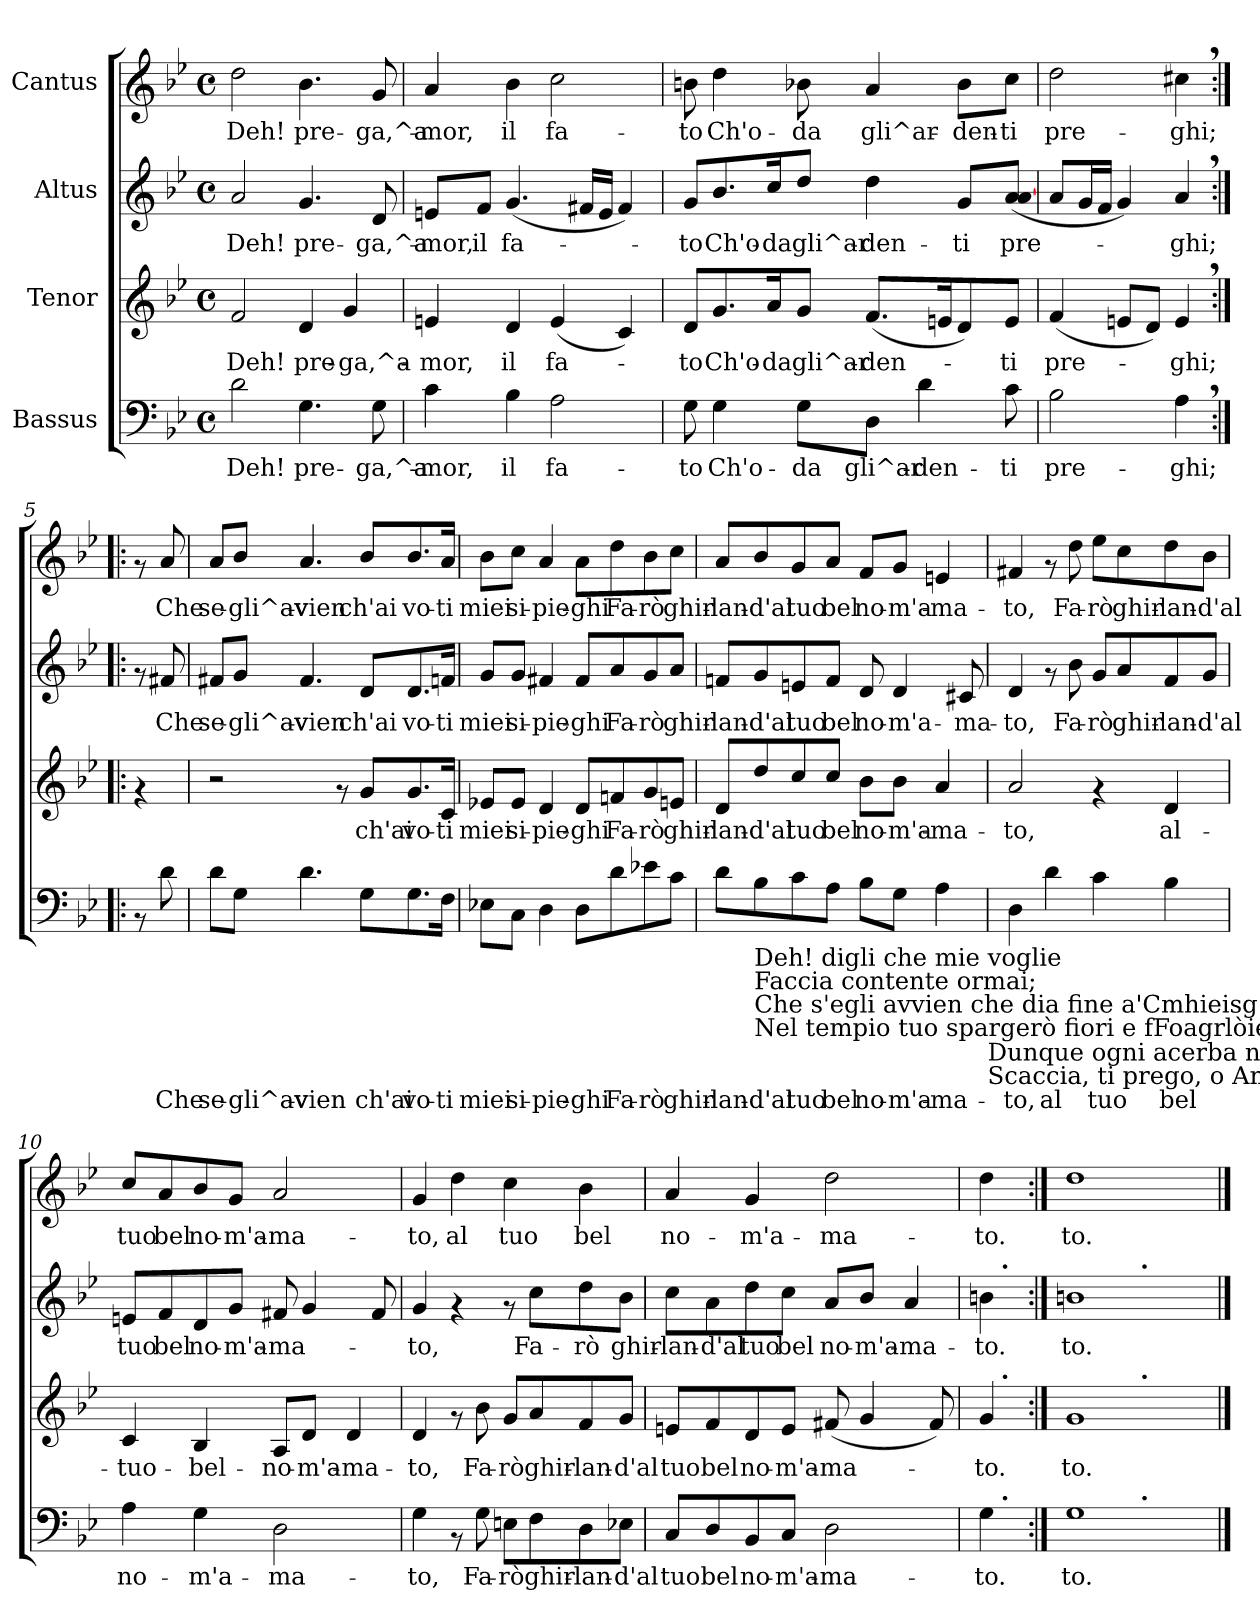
**kern	**text	**kern	**text	**kern	**text	**kern	**text
*part4	*part4	*part3	*part3	*part2	*part2	*part1	*part1
*staff4	*staff4	*staff3	*staff3	*staff2	*staff2	*staff1	*staff1
*I"Bassus	*	*I"Tenor	*	*I"Altus	*	*I"Cantus	*
*clefF4	*	*clefG2	*	*clefG2	*	*clefG2	*
*k[b-e-]	*	*k[b-e-]	*	*k[b-e-]	*	*k[b-e-]	*
*B-:	*	*B-:	*	*B-:	*	*B-:	*
*M4/4	*	*M4/4	*	*M4/4	*	*M4/4	*
*met(c)	*	*met(c)	*	*met(c)	*	*met(c)	*
=1	=1	=1	=1	=1	=1	=1	=1
!	!LO:LY:b	!	!LO:LY:b	!	!LO:LY:b	!	!LO:LY:b
2d\	Deh!	2f/	Deh!	2a/	Deh!	2dd\	Deh!
!	!LO:LY:b	!	!LO:LY:b	!	!LO:LY:b	!	!LO:LY:b
4.G\	pre-	4d/	pre-	4.g/	pre-	4.b-\	pre-
!	!	!	!LO:LY:b	!	!	!	!
.	.	4g/	-ga,^a-	.	.	.	.
!	!LO:LY:b	!	!	!	!LO:LY:b	!	!LO:LY:b
8G\	-ga,^a-	.	.	8d/	-ga,^a-	8g/	-ga,^a-
=2	=2	=2	=2	=2	=2	=2	=2
!	!LO:LY:b	!	!LO:LY:b	!	!LO:LY:b	!	!LO:LY:b
4c\	-mor,	4en/	-mor,	8en/L	-mor,	4a/	-mor,
!	!	!	!	!	!LO:LY:b	!	!
.	.	.	.	8f/J	il	.	.
!	!LO:LY:b	!	!LO:LY:b	!	!LO:LY:b	!	!LO:LY:b
4B-\	il	4d/	il	(<4.g/	fa-	4b-\	il
!	!LO:LY:b	!	!LO:LY:b	!	!	!	!LO:LY:b
2A\	fa-	(<4e/	fa-	.	.	2cc\	fa-
.	.	.	.	16f#X/LL	.	.	.
.	.	.	.	16e/JJ	.	.	.
.	.	4c/)	.	4f#/)	.	.	.
=3	=3	=3	=3	=3	=3	=3	=3
!	!LO:LY:b	!	!LO:LY:b	!	!LO:LY:b	!	!LO:LY:b
8G\	-to	8d/L	-to	8g/L	-to	8bn\	-to
!	!LO:LY:b	!	!LO:LY:b	!	!LO:LY:b	!	!LO:LY:b
4G\	Ch'o-	8.g/	Ch'o-	8.b-/	Ch'o-	4dd\	Ch'o-
!	!	!	!LO:LY:b	!	!LO:LY:b	!	!
.	.	16a/k	-da	16cc/k	-da	.	.
!	!LO:LY:b	!	!LO:LY:b	!	!LO:LY:b	!	!LO:LY:b
8G\L	-da	8g/J	gli^ar-	8dd/J	gli^ar-	8b-X\	-da
!	!LO:LY:b	!	!LO:LY:b	!	!LO:LY:b	!	!LO:LY:b
8D\J	gli^ar-	(<8.f/L	-den-	4dd\	-den-	4a/	gli^ar-
!	!LO:LY:b	!	!	!	!	!	!
4d\	-den-	.	.	.	.	.	.
.	.	16en/k	.	.	.	.	.
!	!	!	!	!	!LO:LY:b	!	!LO:LY:b
.	.	8d/)	.	8g/L	-ti	8b-\L	-den-
!	!LO:LY:b	!	!LO:LY:b	!	!LO:LY:b	!	!LO:LY:b
8c\	-ti	8e/J	-ti	(<8a/ [<8a/J	pre-	8cc\J	-ti
!!LO:LB:g=z
=4	=4	=4	=4	=4	=4	=4	=4
!	!LO:LY:b	!	!LO:LY:b	!	!	!	!LO:LY:b
2B-\	pre-	(<4f/	pre-	8a/L	.	2dd\	pre-
.	.	.	.	16g/L	.	.	.
.	.	.	.	16f/JJ	.	.	.
.	.	8en/L	.	4g/)	.	.	.
.	.	8d/J)	.	.	.	.	.
!	!LO:LY:b	!	!LO:LY:b	!	!LO:LY:b	!	!LO:LY:b
4A,<\	-ghi;	4e,>/	-ghi;	4a,>/	-ghi;	4cc#X,<\	-ghi;
=5:|!|:	=5:|!|:	=5:|!|:	=5:|!|:	=5:|!|:	=5:|!|:	=5:|!|:	=5:|!|:
8rAA	.	4rf	.	8rf	.	8rf	.
!	!LO:LY:b	!	!	!	!LO:LY:b	!	!LO:LY:b
8d\	Che	.	.	8f#X/	Che	8a/	Che
=6	=6	=6	=6	=6	=6	=6	=6
!	!LO:LY:b	!	!	!	!LO:LY:b	!	!LO:LY:b
8d\L	se-	2r	.	8f#X/L	se-	8a/L	se-
!	!LO:LY:b	!	!	!	!LO:LY:b	!	!LO:LY:b
8G\J	-gli^av-	.	.	8g/J	-gli^av-	8b-/J	-gli^av-
!	!LO:LY:b	!	!	!	!LO:LY:b	!	!LO:LY:b
4.d\	-vien	.	.	4.f#/	-vien	4.a/	-vien
.	.	8rf	.	.	.	.	.
!	!LO:LY:b	!	!LO:LY:b	!	!LO:LY:b	!	!LO:LY:b
8G\L	ch'ai	8g/L	ch'ai	8d/L	ch'ai	8b-/L	ch'ai
!	!LO:LY:b	!	!LO:LY:b	!	!LO:LY:b	!	!LO:LY:b
8.G\	vo-	8.g/	vo-	8.d/	vo-	8.b-/	vo-
!	!LO:LY:b	!	!LO:LY:b	!	!LO:LY:b	!	!LO:LY:b
16F\Jk	-ti	16c/Jk	-ti	16fn/Jk	-ti	16a/Jk	-ti
=7	=7	=7	=7	=7	=7	=7	=7
!	!LO:LY:b	!	!LO:LY:b	!	!LO:LY:b	!	!LO:LY:b
8E-X\L	miei	8e-X/L	miei	8g/L	miei	8b-\L	miei
!	!LO:LY:b	!	!LO:LY:b	!	!LO:LY:b	!	!LO:LY:b
8C\J	si-	8e-/J	si-	8g/J	si-	8cc\J	si-
!	!LO:LY:b	!	!LO:LY:b	!	!LO:LY:b	!	!LO:LY:b
4D\	-pie-	4d/	-pie-	4f#X/	-pie-	4a/	-pie-
!	!LO:LY:b	!	!LO:LY:b	!	!LO:LY:b	!	!LO:LY:b
8D\L	-ghi	8d/L	-ghi	8f#/L	-ghi	8a\L	-ghi
!	!LO:LY:b	!	!LO:LY:b	!	!LO:LY:b	!	!LO:LY:b
8d\	Fa-	8fn/	Fa-	8a/	Fa-	8dd\	Fa-
!	!LO:LY:b	!	!LO:LY:b	!	!LO:LY:b	!	!LO:LY:b
8e-X\	-rò	8g/	-rò	8g/	-rò	8b-\	-rò
!	!LO:LY:b	!	!LO:LY:b	!	!LO:LY:b	!	!LO:LY:b
8c\J	ghir-	8en/J	ghir-	8a/J	ghir-	8cc\J	ghir-
!!LO:PB:g=z
=8	=8	=8	=8	=8	=8	=8	=8
!	!LO:LY:b	!	!LO:LY:b	!	!LO:LY:b	!	!LO:LY:b
8d\L	-lan-	8d/L	-lan-	8fn/L	-lan-	8a/L	-lan-
!LO:TX:b:t=Deh! digli che mie voglie\nFaccia contente ormai;\nChe s'egli avvien che dia fine a'Cmhieisg'oupari la tua forza e'l tuo valore\nNel tempio tuo spargerò fiori e fFoagrlòies.aper che sei nunzio di gioia.	!	!	!	!	!	!	!
!	!LO:LY:b	!	!LO:LY:b	!	!LO:LY:b	!	!LO:LY:b
8B-\	-d'al	8dd/	-d'al	8g/	-d'al	8b-/	-d'al
!	!LO:LY:b	!	!LO:LY:b	!	!LO:LY:b	!	!LO:LY:b
8c\	tuo	8cc/	tuo	8en/	tuo	8g/	tuo
!	!LO:LY:b	!	!LO:LY:b	!	!LO:LY:b	!	!LO:LY:b
8A\J	bel	8cc/J	bel	8f/J	bel	8a/J	bel
!	!LO:LY:b	!	!LO:LY:b	!	!LO:LY:b	!	!LO:LY:b
8B-\L	no-	8b-\L	no-	8d/	no-	8f/L	no-
!	!LO:LY:b	!	!LO:LY:b	!	!LO:LY:b	!	!LO:LY:b
8G\J	-m'a-	8b-\J	-m'a-	4d/	-m'a-	8g/J	-m'a-
!	!LO:LY:b	!	!LO:LY:b	!	!	!	!LO:LY:b
4A\	-ma-	4a/	-ma-	.	.	4en/	-ma-
!	!	!	!	!	!LO:LY:b	!	!
.	.	.	.	8c#X/	-ma-	.	.
!LO:TX:b:t=Dunque ogni acerba noia\nScaccia, ti prego, o Amore,	!	!	!	!	!	!	!
=9	=9	=9	=9	=9	=9	=9	=9
!	!LO:LY:b	!	!LO:LY:b	!	!LO:LY:b	!	!LO:LY:b
4D\	-to,	2a/	-to,	4d/	-to,	4f#X/	-to,
!	!LO:LY:b	!	!	!	!	!	!
4d\	al	.	.	8rf	.	8rf	.
!	!	!	!	!	!LO:LY:b	!	!LO:LY:b
.	.	.	.	8b-\	Fa-	8dd\	Fa-
!	!LO:LY:b	!	!	!	!LO:LY:b	!	!LO:LY:b
4c\	tuo	4rf	.	8g/L	-rò	8ee-\L	-rò
!	!	!	!	!	!LO:LY:b	!	!LO:LY:b
.	.	.	.	8a/	ghir-	8cc\	ghir-
!	!LO:LY:b	!	!LO:LY:b	!	!LO:LY:b	!	!LO:LY:b
4B-\	bel	4d/	al-	8f/	-lan-	8dd\	-lan-
!	!	!	!	!	!LO:LY:b	!	!LO:LY:b
.	.	.	.	8g/J	-d'al	8b-\J	-d'al
=10	=10	=10	=10	=10	=10	=10	=10
!	!LO:LY:b	!	!LO:LY:b	!	!LO:LY:b	!	!LO:LY:b
4A\	no-	4c/	-tuo-	8en/L	tuo	8cc/L	tuo
!	!	!	!	!	!LO:LY:b	!	!LO:LY:b
.	.	.	.	8f/	bel	8a/	bel
!	!LO:LY:b	!	!LO:LY:b	!	!LO:LY:b	!	!LO:LY:b
4G\	-m'a-	4B-/	-bel-	8d/	no-	8b-/	no-
!	!	!	!	!	!LO:LY:b	!	!LO:LY:b
.	.	.	.	8g/J	-m'a-	8g/J	-m'a-
!	!LO:LY:b	!	!LO:LY:b	!	!LO:LY:b	!	!LO:LY:b
2D\	-ma-	8A/L	-no-	8f#X/	-ma-	2a/	-ma-
!	!	!	!LO:LY:b	!	!	!	!
.	.	8d/J	-m'a-	4g/	.	.	.
!	!	!	!LO:LY:b	!	!	!	!
.	.	4d/	-ma-	.	.	.	.
.	.	.	.	8f#/	.	.	.
!!LO:PB:g=z
=11	=11	=11	=11	=11	=11	=11	=11
!	!LO:LY:b	!	!LO:LY:b	!	!LO:LY:b	!	!LO:LY:b
4G\	-to,	4d/	-to,	4g/	-to,	4g/	-to,
!	!	!	!	!	!	!	!LO:LY:b
8rAA	.	8rf	.	4rf	.	4dd\	al
!	!LO:LY:b	!	!LO:LY:b	!	!	!	!
8G\	Fa-	8b-\	Fa-	.	.	.	.
!	!LO:LY:b	!	!LO:LY:b	!	!	!	!LO:LY:b
8En\L	-rò	8g/L	-rò	8rf	.	4cc\	tuo
!	!LO:LY:b	!	!LO:LY:b	!	!LO:LY:b	!	!
8F\	ghir-	8a/	ghir-	8cc\L	Fa-	.	.
!	!LO:LY:b	!	!LO:LY:b	!	!LO:LY:b	!	!LO:LY:b
8D\	-lan-	8f/	-lan-	8dd\	-rò	4b-\	bel
!	!LO:LY:b	!	!LO:LY:b	!	!LO:LY:b	!	!
8E-X\J	-d'al	8g/J	-d'al	8b-\J	ghir-	.	.
=12	=12	=12	=12	=12	=12	=12	=12
!	!LO:LY:b	!	!LO:LY:b	!	!LO:LY:b	!	!LO:LY:b
8C/L	tuo	8en/L	tuo	8cc\L	-lan-	4a/	no-
!	!LO:LY:b	!	!LO:LY:b	!	!LO:LY:b	!	!
8D/	bel	8f/	bel	8a\	-d'al	.	.
!	!LO:LY:b	!	!LO:LY:b	!	!LO:LY:b	!	!LO:LY:b
8BB-/	no-	8d/	no-	8dd\	tuo	4g/	-m'a-
!	!LO:LY:b	!	!LO:LY:b	!	!LO:LY:b	!	!
8C/J	-m'a-	8e/J	-m'a-	8cc\J	bel	.	.
!	!LO:LY:b	!	!LO:LY:b	!	!LO:LY:b	!	!LO:LY:b
2D\	-ma-	(<8f#X/	-ma-	8a/L	no-	2dd\	-ma-
!	!	!	!	!	!LO:LY:b	!	!
.	.	4g/	.	8b-/J	-m'a-	.	.
!	!	!	!	!	!LO:LY:b	!	!
.	.	.	.	4a/	-ma-	.	.
.	.	8f#/)	.	.	.	.	.
=13	=13	=13	=13	=13	=13	=13	=13
!	!LO:LY:b	!	!LO:LY:b	!	!LO:LY:b	!	!LO:LY:b
*^	*	*^	*	*^	*	*	*
4G\	16.ryy	-to.	4g/	16.ryy	-to.	4bn\	16.ryy	-to.	4dd\	-to.
!	!	!	!	!	!	!	!LO:TX:a:B:t=.	!	!	!
!	!	!	!	!LO:TX:a:B:t=.	!	!	!	!	!	!
!	!LO:TX:a:B:t=.	!	!	!	!	!	!	!	!	!
.	8ryy	.	.	8ryy	.	.	8ryy	.	.	.
.	32ryy	.	.	32ryy	.	.	32ryy	.	.	.
=14:|!	=14:|!	=14:|!	=14:|!	=14:|!	=14:|!	=14:|!	=14:|!	=14:|!	=14:|!	=14:|!
!	!	!LO:LY:b	!	!	!LO:LY:b	!	!	!LO:LY:b	!	!LO:LY:b
1G	4ryy	to.	1g	4ryy	to.	1bn	4ryy	to.	1dd	to.
.	8ryy	.	.	8ryy	.	.	8ryy	.	.	.
.	32ryy	.	.	32ryy	.	.	32ryy	.	.	.
!	!	!	!	!	!	!	!LO:TX:a:B:t=.	!	!	!
!	!	!	!	!LO:TX:a:B:t=.	!	!	!	!	!	!
!	!LO:TX:a:B:t=.	!	!	!	!	!	!	!	!	!
.	2ryy	.	.	2ryy	.	.	2ryy	.	.	.
.	16.ryy	.	.	16.ryy	.	.	16.ryy	.	.	.
*v	*v	*	*	*	*	*v	*v	*	*	*
*	*	*v	*v	*	*	*	*	*
==	==	==	==	==	==	==	==
*-	*-	*-	*-	*-	*-	*-	*-
